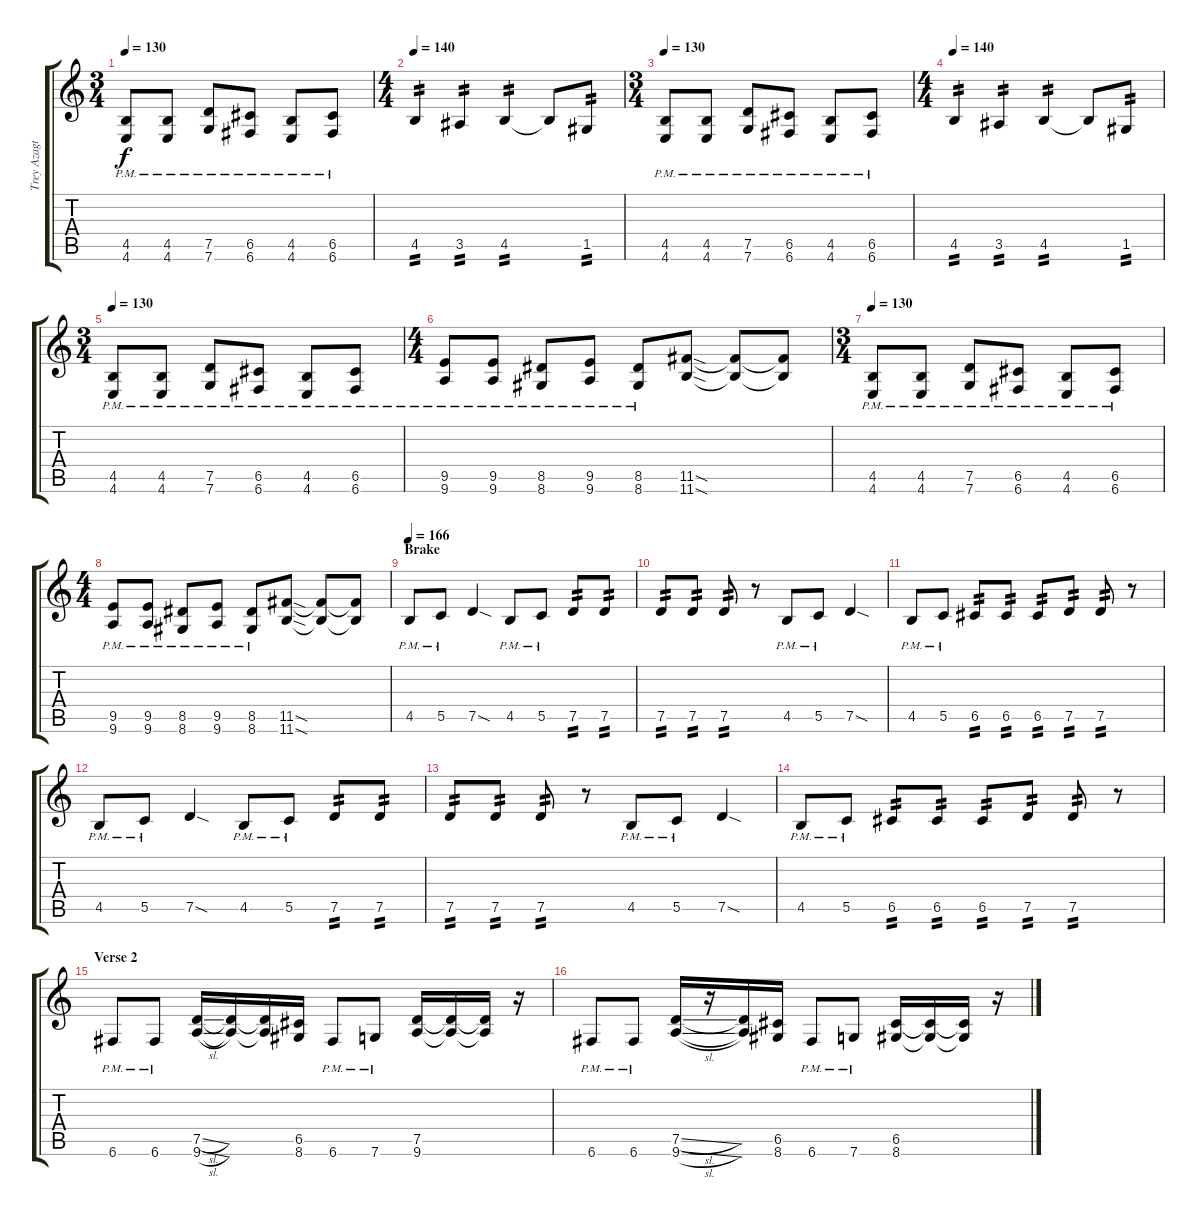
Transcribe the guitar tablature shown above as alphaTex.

\track ("Trey Azagthoth #1" "Trey Azagt") {instrument overdrivenguitar}
\staff {score tabs}
\tuning (D4 A3 F3 C3 G2 C2) {hide}
\ts (3 4)
\tempo 130
\clef g2
\ks c
(4.5{pm} 4.6{pm}).8{dy f} (4.5{pm} 4.6{pm}).8 (7.5{pm} 7.6{pm}).8 (6.5{pm} 6.6{pm}).8 (4.5{pm} 4.6{pm}).8 (6.5{pm} 6.6{pm}).8 |
\ts (4 4)
\tempo 140
4.5.4{tp 2} 3.5.4{tp 2} 4.5.4{tp 2} 4.5{t}.8 1.5.8{tp 2} |
\ts (3 4)
\tempo 130
(4.5{pm} 4.6{pm}).8 (4.5{pm} 4.6{pm}).8 (7.5{pm} 7.6{pm}).8 (6.5{pm} 6.6{pm}).8 (4.5{pm} 4.6{pm}).8 (6.5{pm} 6.6{pm}).8 |
\ts (4 4)
\tempo 140
4.5.4{tp 2} 3.5.4{tp 2} 4.5.4{tp 2} 4.5{t}.8 1.5.8{tp 2} |
\ts (3 4)
\tempo 130
(4.5{pm} 4.6{pm}).8 (4.5{pm} 4.6{pm}).8 (7.5{pm} 7.6{pm}).8 (6.5{pm} 6.6{pm}).8 (4.5{pm} 4.6{pm}).8 (6.5{pm} 6.6{pm}).8 |
\ts (4 4)
(9.5{pm} 9.6{pm}).8 (9.5{pm} 9.6{pm}).8 (8.5{pm} 8.6{pm}).8 (9.5{pm} 9.6{pm}).8 (8.5{pm} 8.6{pm}).8 (11.5{sod} 11.6{sod}).8 (11.5{t} 11.6{t}).8 (11.5{t} 11.6{t}).8 |
\ts (3 4)
\tempo 130
(4.5{pm} 4.6{pm}).8 (4.5{pm} 4.6{pm}).8 (7.5{pm} 7.6{pm}).8 (6.5{pm} 6.6{pm}).8 (4.5{pm} 4.6{pm}).8 (6.5{pm} 6.6{pm}).8 |
\ts (4 4)
(9.5{pm} 9.6{pm}).8 (9.5{pm} 9.6{pm}).8 (8.5{pm} 8.6{pm}).8 (9.5{pm} 9.6{pm}).8 (8.5{pm} 8.6{pm}).8 (11.5{sod} 11.6{sod}).8 (11.5{t} 11.6{t}).8 (11.5{t} 11.6{t}).8 |
\section ("" "Brake")
\tempo 166
4.5{pm}.8 5.5{pm}.8 7.5{sod}.4 4.5{pm}.8 5.5{pm}.8 7.5.8{tp 2} 7.5.8{tp 2} |
7.5.8{tp 2} 7.5.8{tp 2} 7.5.8{tp 2} r.8 4.5{pm}.8 5.5{pm}.8 7.5{sod}.4 |
4.5{pm}.8 5.5{pm}.8 6.5.8{tp 2} 6.5.8{tp 2} 6.5.8{tp 2} 7.5.8{tp 2} 7.5.8{tp 2} r.8 |
4.5{pm}.8 5.5{pm}.8 7.5{sod}.4 4.5{pm}.8 5.5{pm}.8 7.5.8{tp 2} 7.5.8{tp 2} |
7.5.8{tp 2} 7.5.8{tp 2} 7.5.8{tp 2} r.8 4.5{pm}.8 5.5{pm}.8 7.5{sod}.4 |
4.5{pm}.8 5.5{pm}.8 6.5.8{tp 2} 6.5.8{tp 2} 6.5.8{tp 2} 7.5.8{tp 2} 7.5.8{tp 2} r.8 |
\section ("" "Verse 2")
6.6{pm}.8 6.6{pm}.8 (7.5{sl} 9.6{sl}).16 (7.5{t} 9.6{t}).16 (7.5{t} 9.6{t}).16 (6.5 8.6).16 6.6{pm}.8 7.6{pm}.8 (7.5 9.6).16 (7.5{t} 9.6{t}).16 (7.5{t} 9.6{t}).16 r.16 |
6.6{pm}.8 6.6{pm}.8 (7.5{sl} 9.6{sl}).16 r.16 (7.5{t} 9.6{t}).16 (6.5 8.6).16 6.6{pm}.8 7.6{pm}.8 (6.5 8.6).16 (6.5{t} 8.6{t}).16 (6.5{t} 8.6{t}).16 r.16
